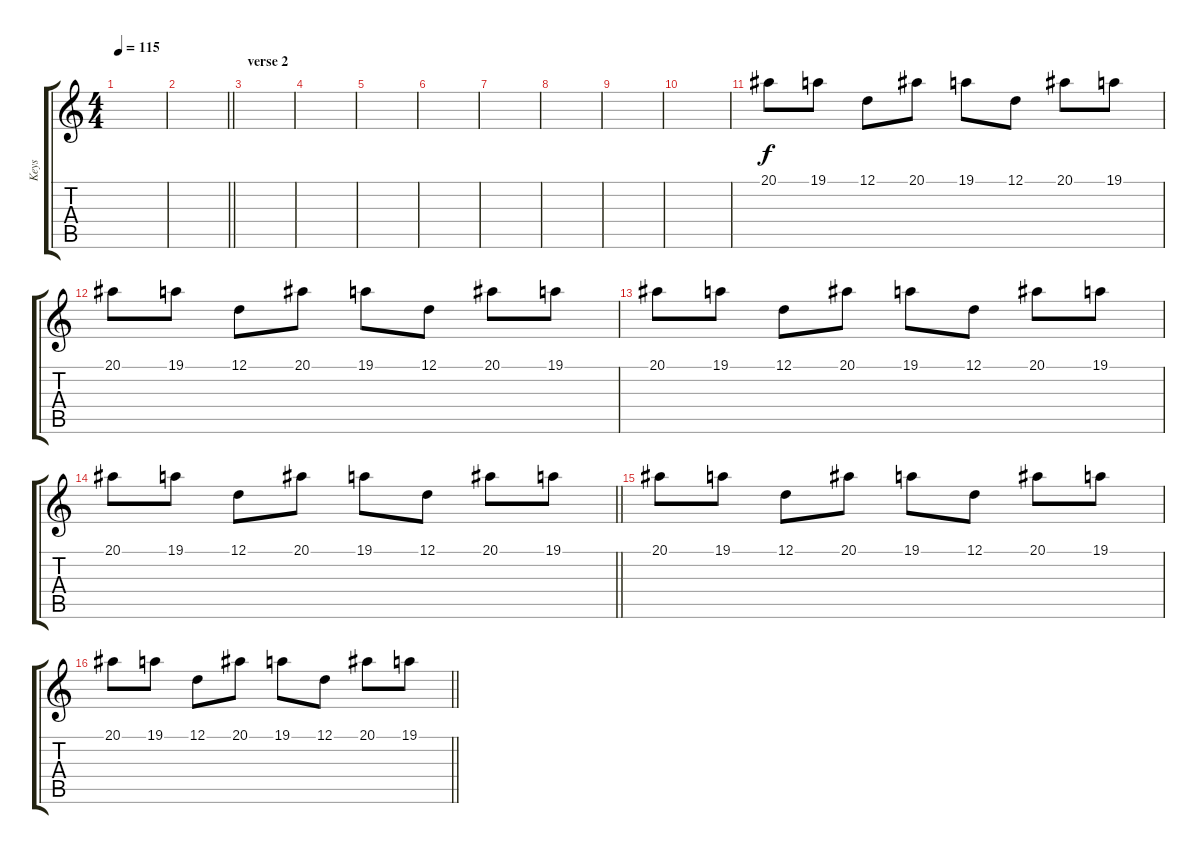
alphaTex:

\track ("Keys" "Keys") {instrument pad4choir}
\staff {score tabs}
\tuning (D4 A3 F3 C3 G2 C2) {hide}
\ts (4 4)
\tempo 115
\clef g2
\ks c
|
\barLineRight lightlight
|
\section ("" "verse 2")
|
|
|
|
|
|
|
|
20.1.8 19.1.8 12.1.8 20.1.8 19.1.8 12.1.8 20.1.8 19.1.8 |
20.1.8 19.1.8 12.1.8 20.1.8 19.1.8 12.1.8 20.1.8 19.1.8 |
20.1.8 19.1.8 12.1.8 20.1.8 19.1.8 12.1.8 20.1.8 19.1.8 |
\barLineRight lightlight
20.1.8 19.1.8 12.1.8 20.1.8 19.1.8 12.1.8 20.1.8 19.1.8 |
20.1.8 19.1.8 12.1.8 20.1.8 19.1.8 12.1.8 20.1.8 19.1.8 |
\barLineRight lightlight
20.1.8 19.1.8 12.1.8 20.1.8 19.1.8 12.1.8 20.1.8 19.1.8
